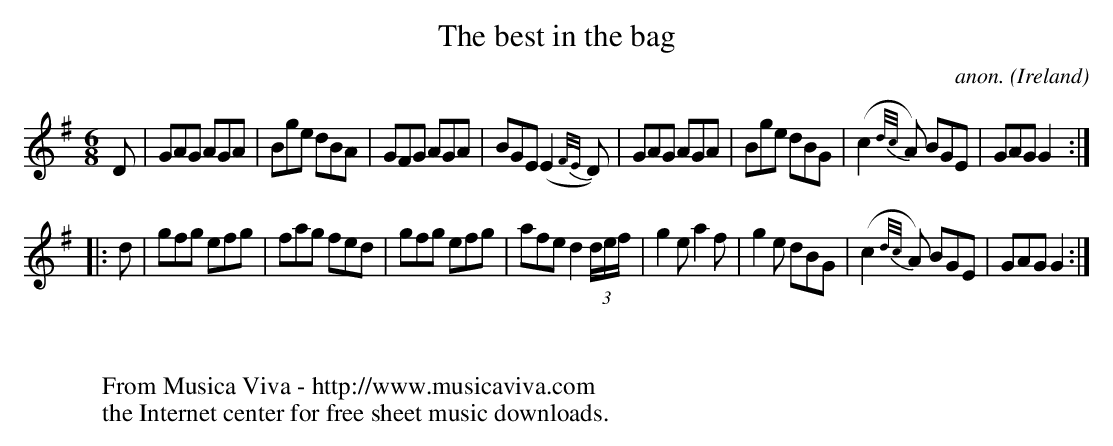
X:1
T:The best in the bag
C:anon.
O:Ireland
M:6/8
L:1/8
K:G
D|GAG AGA|Bge dBA|GFG AGA|BGE (E2{F/E/}D)|GAG AGA|Bge dBG|(c2{d/c/}A) BGE|GAG G2:|
|:d|gfg efg|fag fed|gfg efg|afe d2 (3d/e/f/|g2e a2f|g2e dBG|(c2 {d/c/}A) BGE|GAG G2:|
W:
W:
W: From Musica Viva - http://www.musicaviva.com
W: the Internet center for free sheet music downloads.
